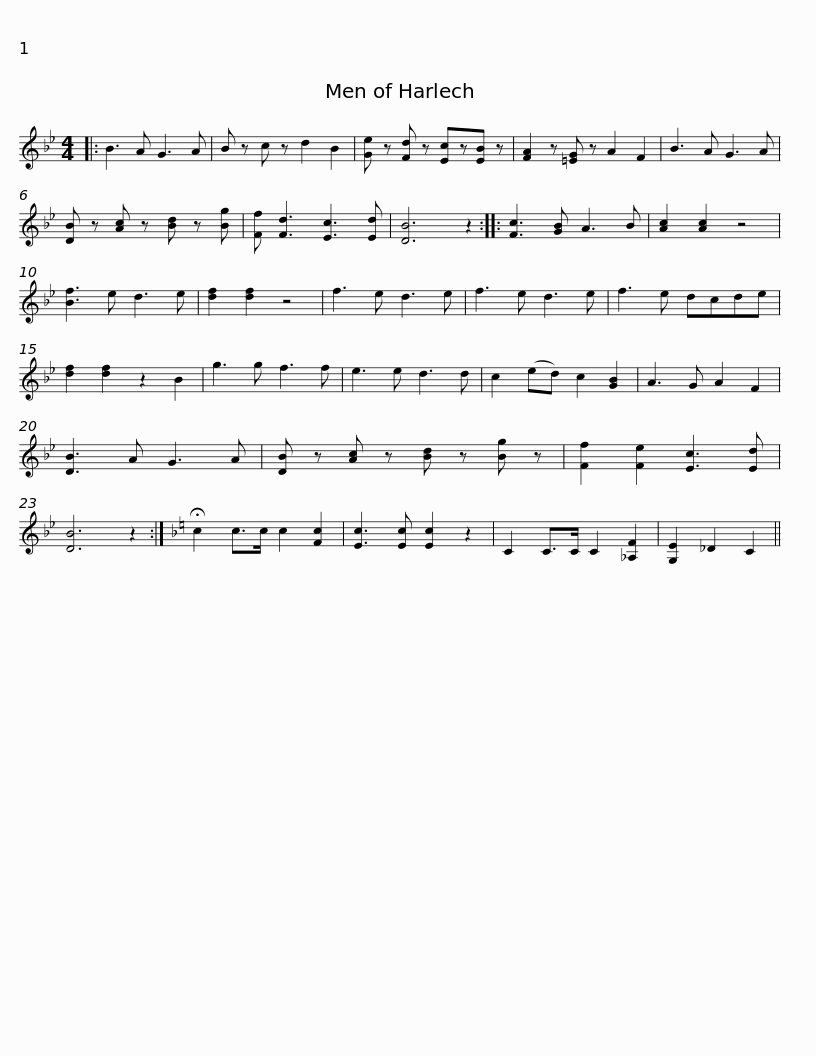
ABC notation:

X:1
L:1/8
M:4/4
I:linebreak $
K:Bb
V:1 treble
V:1
|: B3 A G3 A | B z c z d2 B2 | [Ge] z [Fd] z [Ec]z[EB] z | [FA]2 z [=EG] z A2 F2 | B3 A G3 A | %5
 [DB] z [Ac] z [Bd] z [Bg] |$ [Ff] [Fd]3 [Ec]3 [Ed] | [DB]6 z2 :: [Fc]3 [GB] A3 B | [Ac]2 [Ac]2 z4 | %10
 [Bf]3 e d3 e | [df]2 [df]2 z4 | f3 e d3 e | f3 e d3 e | f3 e dcde |$ %15
 [df]2 [df]2 z2 B2 | g3 g f3 f | e3 e d3 d | c2 (ed) c2 [GB]2 | A3 G A2 F2 | %20
 [DB]3 A G3 A | [DB] z [Ac] z [Bd] z [Bg] z | [Ff]2 [Fe]2 [Ec]3 [Ed] |$ [DB]6 z2 :|[K:F] !fermata!c2 c>c c2 [Fc]2 | %25
 [Ec]3 [Ec] [Ec]2 z2 | C2 C>C C2 [_A,F]2 | [G,E]2 _D2 C2 || %28
